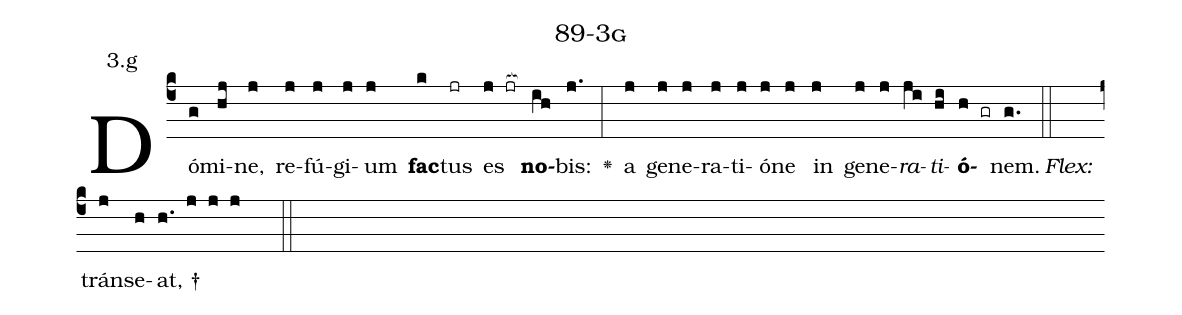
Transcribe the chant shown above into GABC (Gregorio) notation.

name: 89-3g;
annotation: 3.g;
%%
(c4)Dó(g)mi(hj)ne,(j) re(j)fú(j)gi(j)um(j) <b>fac</b>(k)tus(jr) es(j jr[ocb:1{]) <b>no</b>(ih[ocb:0}])bis:(j.) <v>\greheightstar</v>(:) a(j) ge(j)ne(j)ra(j)ti(j)ó(j)ne(j) in(j) ge(j)ne(j)<i>ra</i>(ji)<i>ti</i>(hi)<b>ó</b>(h gr)nem.(g.) (::)
<i>Flex:</i>()  tráns(j)e(h)at, †(h. j j j  ::)

%E(j) u(j) o(ji) u(hi) a(h) e.(g.) (::)
